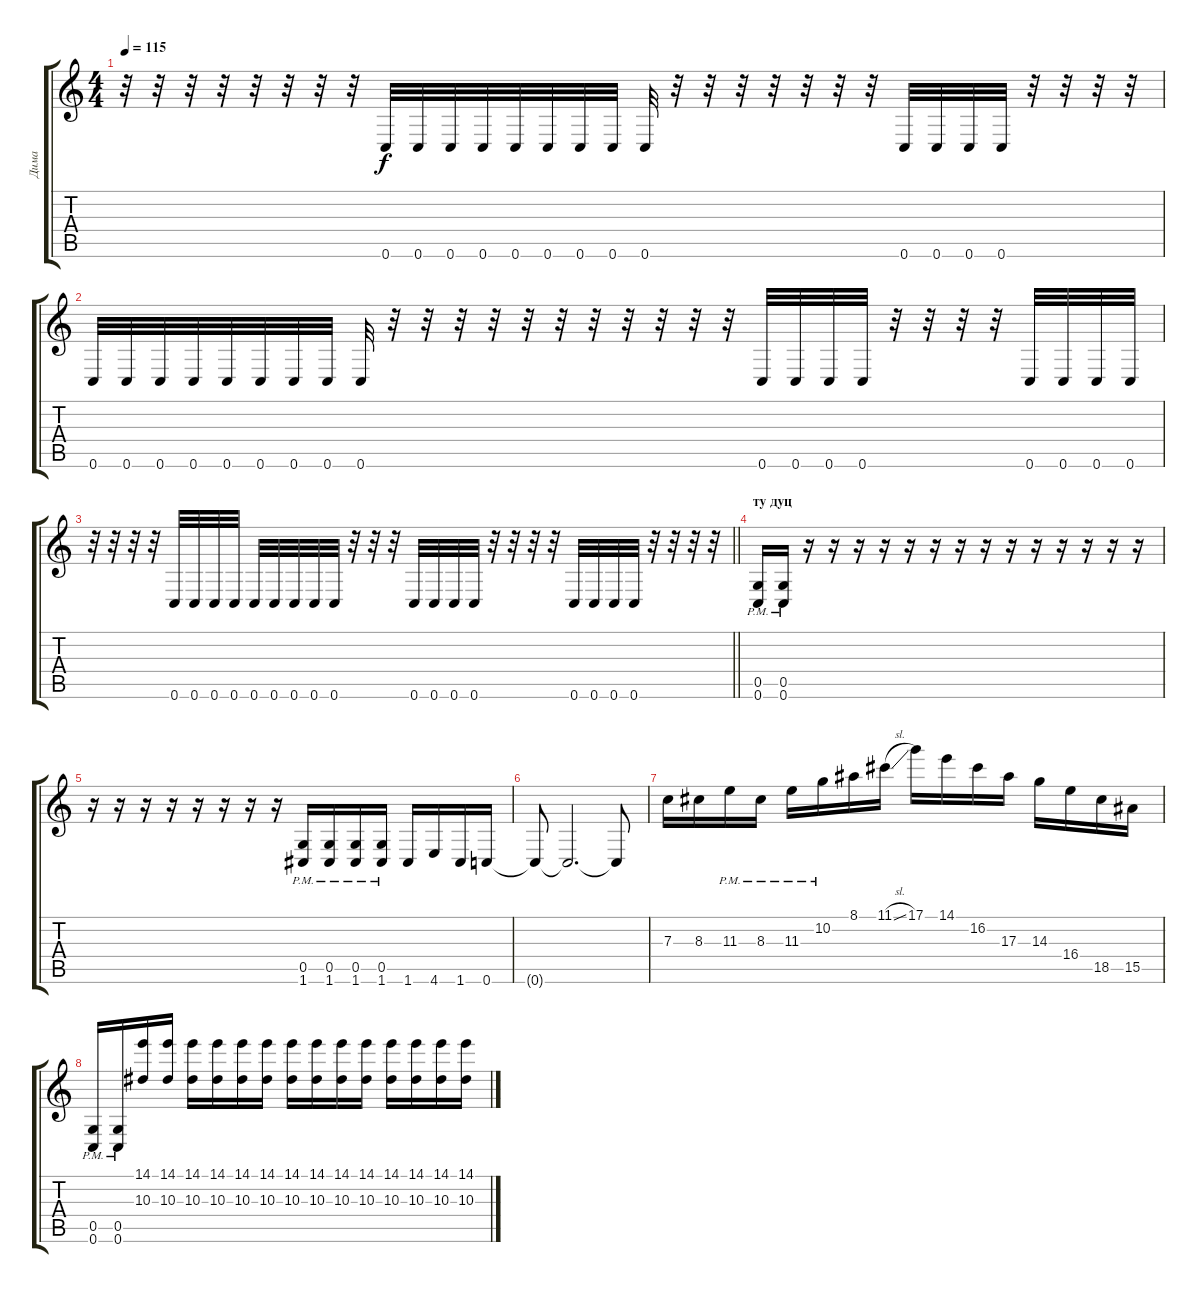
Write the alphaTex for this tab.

\track ("Дима" "Дима") {instrument distortionguitar}
\staff {score tabs}
\tuning (D4 A3 F3 C3 G2 C2) {hide}
\ts (4 4)
\tempo 115
\clef g2
\ks c
r.32{dy f} r.32 r.32 r.32 r.32 r.32 r.32 r.32 0.6.32 0.6.32 0.6.32 0.6.32 0.6.32 0.6.32 0.6.32 0.6.32 0.6.32 r.32 r.32 r.32 r.32 r.32 r.32 r.32 0.6.32 0.6.32 0.6.32 0.6.32 r.32 r.32 r.32 r.32 |
0.6.32 0.6.32 0.6.32 0.6.32 0.6.32 0.6.32 0.6.32 0.6.32 0.6.32 r.32 r.32 r.32 r.32 r.32 r.32 r.32 r.32 r.32 r.32 r.32 0.6.32 0.6.32 0.6.32 0.6.32 r.32 r.32 r.32 r.32 0.6.32 0.6.32 0.6.32 0.6.32 |
\barLineRight lightlight
r.32 r.32 r.32 r.32 0.6.32 0.6.32 0.6.32 0.6.32 0.6.32 0.6.32 0.6.32 0.6.32 0.6.32 r.32 r.32 r.32 0.6.32 0.6.32 0.6.32 0.6.32 r.32 r.32 r.32 r.32 0.6.32 0.6.32 0.6.32 0.6.32 r.32 r.32 r.32 r.32 |
\section ("" "ту дуц")
(0.5{pm} 0.6{pm}).16 (0.5{pm} 0.6{pm}).16 r.16 r.16 r.16 r.16 r.16 r.16 r.16 r.16 r.16 r.16 r.16 r.16 r.16 r.16 |
r.16 r.16 r.16 r.16 r.16 r.16 r.16 r.16 (0.5{pm} 1.6{pm}).16 (0.5{pm} 1.6{pm}).16 (0.5{pm} 1.6{pm}).16 (0.5{pm} 1.6{pm}).16 1.6.16 4.6.16 1.6.16 0.6.16 |
0.6{t}.8 0.6{t}.2{d} 0.6{t}.8 |
7.3.16 8.3.16 11.3{pm}.16 8.3{pm}.16 11.3{pm}.16 10.2{pm}.16 8.1.16 11.1{sl}.16 17.1.16 14.1.16 16.2.16 17.3.16 14.3.16 16.4.16 18.5.16 15.5.16 |
(0.5{pm} 0.6{pm}).16 (0.5{pm} 0.6{pm}).16 (14.1 10.3).16 (14.1 10.3).16 (14.1 10.3).16 (14.1 10.3).16 (14.1 10.3).16 (14.1 10.3).16 (14.1 10.3).16 (14.1 10.3).16 (14.1 10.3).16 (14.1 10.3).16 (14.1 10.3).16 (14.1 10.3).16 (14.1 10.3).16 (14.1 10.3).16
